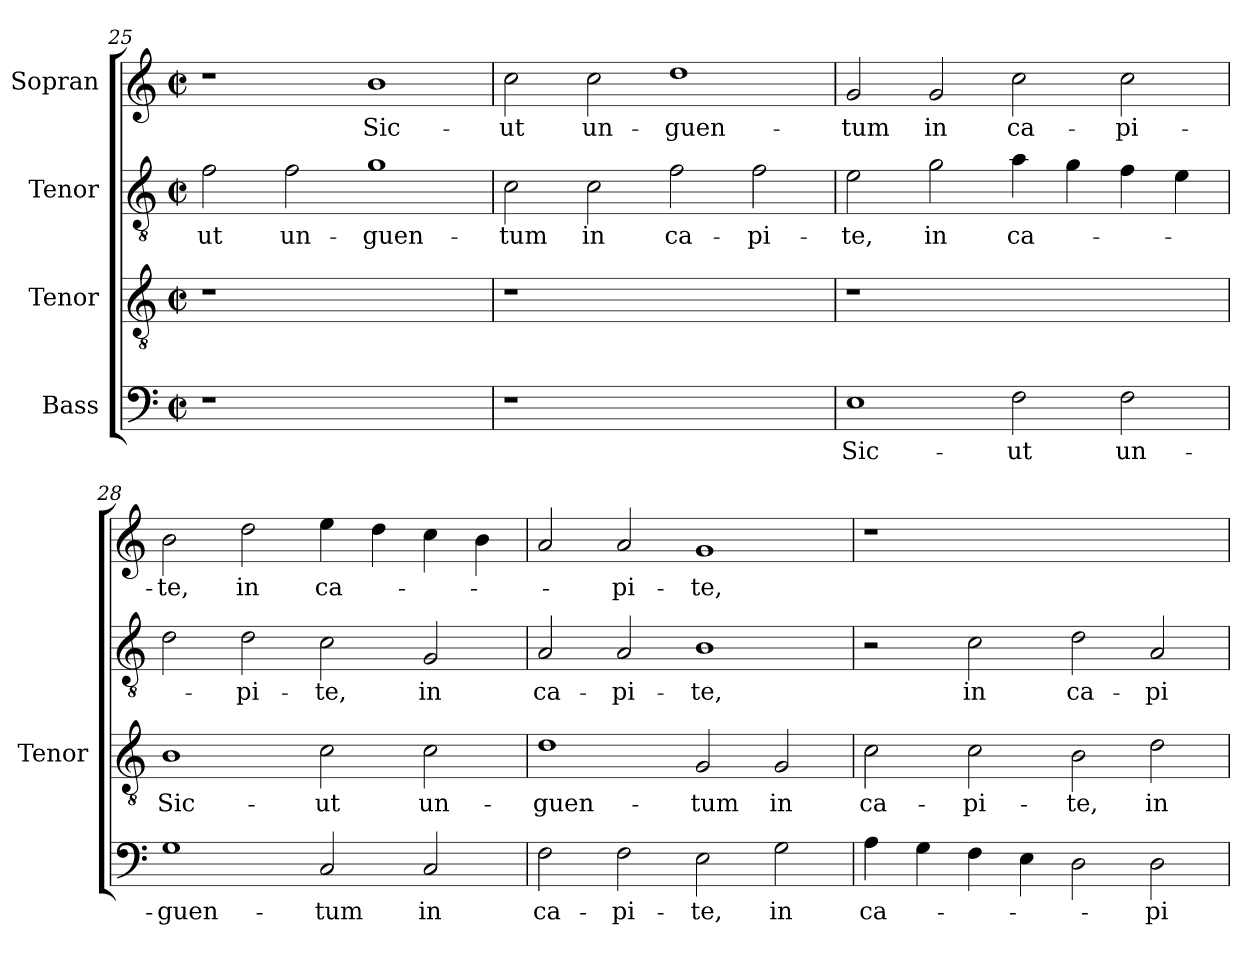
**kern	**text	**kern	**text	**kern	**text	**kern	**text
*part4	*part4	*part3	*part3	*part2	*part2	*part1	*part1
*staff4	*staff4	*staff3	*staff3	*staff2	*staff2	*staff1	*staff1
*I"Bass	*	*I"Tenor	*	*I"Tenor	*	*I"Sopran	*
*	*	*I'Tenor	*	*	*	*	*
*clefF4	*	*clefGv2	*	*clefGv2	*	*clefG2	*
*	*	*ITrd7c12	*	*ITrd7c12	*	*	*
*k[]	*	*k[]	*	*k[]	*	*k[]	*
*M2/2	*	*M2/2	*	*M2/2	*	*M2/2	*
*met(c|)	*	*met(c|)	*	*met(c|)	*	*met(c|)	*
=25	=25	=25	=25	=25	=25	=25	=25
!LO:N:vis=1	!	!LO:N:vis=1	!	!	!	!	!
!	!	!	!	!	!LO:LY:b:color=#000000	!	!
1r	.	1r	.	2Fi\	-ut	1r	.
!	!	!	!	!	!LO:LY:b:color=#000000	!	!
.	.	.	.	2Fi\	un-	.	.
!	!	!	!	!	!LO:LY:b:color=#000000	!	!
!	!	!	!	!	!	!	!LO:LY:b:color=#000000
1ryy	.	1ryy	.	1Gi	-guen-	1bi	Sic-
=26	=26	=26	=26	=26	=26	=26	=26
!LO:N:vis=1	!	!LO:N:vis=1	!	!	!	!	!
!	!	!	!	!	!LO:LY:b:color=#000000	!	!
!	!	!	!	!	!	!	!LO:LY:b:color=#000000
1r	.	1r	.	2Ci\	-tum	2cci\	-ut
!	!	!	!	!	!LO:LY:b:color=#000000	!	!
!	!	!	!	!	!	!	!LO:LY:b:color=#000000
.	.	.	.	2Ci\	in	2cci\	un-
!	!	!	!	!	!LO:LY:b:color=#000000	!	!
!	!	!	!	!	!	!	!LO:LY:b:color=#000000
1ryy	.	1ryy	.	2Fi\	ca-	1ddi	-guen-
!	!	!	!	!	!LO:LY:b:color=#000000	!	!
.	.	.	.	2Fi\	-pi-	.	.
=27	=27	=27	=27	=27	=27	=27	=27
!	!LO:LY:b:color=#000000	!LO:N:vis=1	!	!	!	!	!
!	!	!	!	!	!LO:LY:b:color=#000000	!	!
!	!	!	!	!	!	!	!LO:LY:b:color=#000000
1Ei	Sic-	1r	.	2Ei\	-te,	2gi/	-tum
!	!	!	!	!	!LO:LY:b:color=#000000	!	!
!	!	!	!	!	!	!	!LO:LY:b:color=#000000
.	.	.	.	2Gi\	in	2gi/	in
!	!LO:LY:b:color=#000000	!	!	!	!	!	!
!	!	!	!	!	!LO:LY:b:color=#000000	!	!
!	!	!	!	!	!	!	!LO:LY:b:color=#000000
2Fi\	-ut	1ryy	.	4Ai\	ca-	2cci\	ca-
.	.	.	.	4Gi\	.	.	.
!	!LO:LY:b:color=#000000	!	!	!	!	!	!
!	!	!	!	!	!	!	!LO:LY:b:color=#000000
2Fi\	un-	.	.	4Fi\	.	2cci\	-pi-
.	.	.	.	4Ei\	.	.	.
!!LO:LB:g=z
=28	=28	=28	=28	=28	=28	=28	=28
!	!LO:LY:b:color=#000000	!	!	!	!	!	!
!	!	!	!LO:LY:b:color=#000000	!	!	!	!
!	!	!	!	!	!	!	!LO:LY:b:color=#000000
1Gi	-guen-	1BBi	Sic-	2Di\	.	2bi\	-te,
!	!	!	!	!	!LO:LY:b:color=#000000	!	!
!	!	!	!	!	!	!	!LO:LY:b:color=#000000
.	.	.	.	2Di\	-pi-	2ddi\	in
!	!LO:LY:b:color=#000000	!	!	!	!	!	!
!	!	!	!LO:LY:b:color=#000000	!	!	!	!
!	!	!	!	!	!LO:LY:b:color=#000000	!	!
!	!	!	!	!	!	!	!LO:LY:b:color=#000000
2Ci/	-tum	2Ci\	-ut	2Ci\	-te,	4eei\	ca-
.	.	.	.	.	.	4ddi\	.
!	!LO:LY:b:color=#000000	!	!	!	!	!	!
!	!	!	!LO:LY:b:color=#000000	!	!	!	!
!	!	!	!	!	!LO:LY:b:color=#000000	!	!
2Ci/	in	2Ci\	un-	2GGi/	in	4cci\	.
.	.	.	.	.	.	4bi\	.
=29	=29	=29	=29	=29	=29	=29	=29
!	!LO:LY:b:color=#000000	!	!	!	!	!	!
!	!	!	!LO:LY:b:color=#000000	!	!	!	!
!	!	!	!	!	!LO:LY:b:color=#000000	!	!
2Fi\	ca-	1Di	-guen-	2AAi/	ca-	2ai/	.
!	!LO:LY:b:color=#000000	!	!	!	!	!	!
!	!	!	!	!	!LO:LY:b:color=#000000	!	!
!	!	!	!	!	!	!	!LO:LY:b:color=#000000
2Fi\	-pi-	.	.	2AAi/	-pi-	2ai/	-pi-
!	!LO:LY:b:color=#000000	!	!	!	!	!	!
!	!	!	!LO:LY:b:color=#000000	!	!	!	!
!	!	!	!	!	!LO:LY:b:color=#000000	!	!
!	!	!	!	!	!	!	!LO:LY:b:color=#000000
2Ei\	-te,	2GGi/	-tum	1BBi	-te,	1gi	-te,
!	!LO:LY:b:color=#000000	!	!	!	!	!	!
!	!	!	!LO:LY:b:color=#000000	!	!	!	!
2Gi\	in	2GGi/	in	.	.	.	.
=30	=30	=30	=30	=30	=30	=30	=30
!	!LO:LY:b:color=#000000	!	!	!	!	!	!
!	!	!	!LO:LY:b:color=#000000	!	!	!LO:N:vis=1	!
4Ai\	ca-	2Ci\	ca-	2r	.	1r	.
4Gi\	.	.	.	.	.	.	.
!	!	!	!LO:LY:b:color=#000000	!	!	!	!
!	!	!	!	!	!LO:LY:b:color=#000000	!	!
4Fi\	.	2Ci\	-pi-	2Ci\	in	.	.
4Ei\	.	.	.	.	.	.	.
!	!	!	!LO:LY:b:color=#000000	!	!	!	!
!	!	!	!	!	!LO:LY:b:color=#000000	!	!
2Di\	.	2BBi\	-te,	2Di\	ca-	1ryy	.
!	!LO:LY:b:color=#000000	!	!	!	!	!	!
!	!	!	!LO:LY:b:color=#000000	!	!	!	!
!	!	!	!	!	!LO:LY:b:color=#000000	!	!
2Di\	-pi-	2Di\	in	2AAi/	-pi-	.	.
=	=	=	=	=	=	=	=
*-	*-	*-	*-	*-	*-	*-	*-
